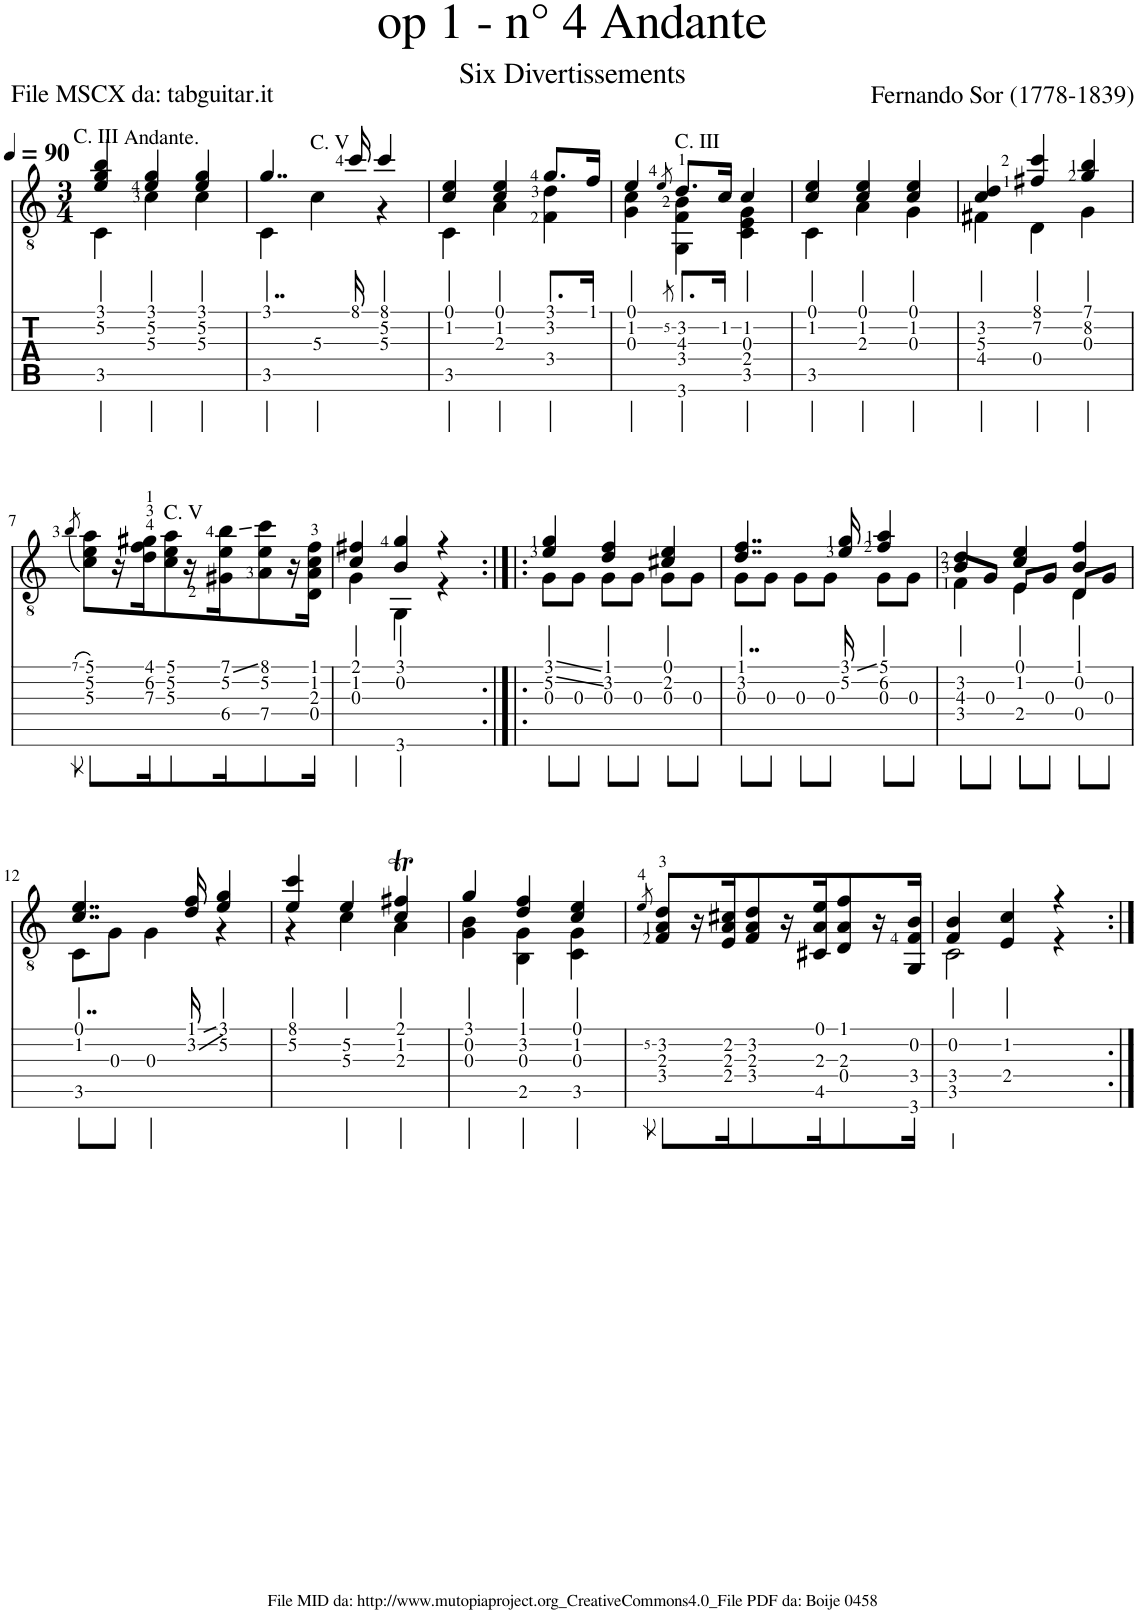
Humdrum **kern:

**kern	**kern
*part2	*part1
*staff2	*staff1
*I"Chitarra classica (Intavolatura)	*I"Guitar
*stria6	*
*	*clefGv2
*k[]	*k[]
*M3/4	*M3/4
*MM90	*MM90
=1	=1
*^	*^
!	!	!LO:TX:a:t=Andante.	!
!	!	!LO:TX:a:t=C. III	!
4e/ 4g/	4C\	4e/ 4g/ 4b/	4C\
4e/ 4g/	4c\	4e/ 4g/	4c\
4e/ 4g/	4c\	4e/ 4g/	4c\
=2	=2	=2	=2
4..g/	4C\	4..g/	4C\
!	!	!	!LO:TX:a:t=C. V
.	4c\	.	4c\
16cc/	.	16cc/	.
4c/ 4e/ 4cc/	4r	4cc/	4r
=3	=3	=3	=3
4c/ 4e/	4C\	4c/ 4e/	4C\
4c/ 4e/	4A\	4c/ 4e/	4A\
8.g/L	4F\ 4d\	8.g/L	4F\ 4d\
16f/Jk	.	16f/Jk	.
=4	=4	=4	=4
4e/	4G\ 4c\	4e/	4G\ 4c\
8qe/	.	8qe/	.
!	!	!LO:TX:a:t=C. III	!
8.d/L	4GG\ 4F\ 4B\	8.d/L	4GG\ 4F\ 4B\
16c/Jk	.	16c/Jk	.
4c/	4C\ 4E\ 4G\	4c/	4C\ 4E\ 4G\
=5	=5	=5	=5
4c/ 4e/	4C\	4c/ 4e/	4C\
4c/ 4e/	4A\	4c/ 4e/	4A\
4c/ 4e/	4G\	4c/ 4e/	4G\
=6	=6	=6	=6
4c/ 4d/	4F#X\	4c/ 4d/	4F#X\
4f#X/ 4cc/	4D\	4f#X/ 4cc/	4D\
4g/ 4b/	4G\	4g/ 4b/	4G\
*v	*v	*	*
*	*v	*v
!!LO:LB:g=z
=7	=7
(8qb\	(8qb/
8c\ 8e\ 8a\L)	8c\ 8e\ 8a\L)
16r	16r
16d\ 16f\ 16g#X\J	16d\ 16f\ 16g#X\J
!	!LO:TX:a:t=C. V
8c\ 8e\ 8a\	8c\ 8e\ 8a\
16r	16r
16G#X\ 16e\ 16b\J	16G#X\ 16e\ 16b\J
8A\ 8e\ 8cc\	8A\ 8e\ 8cc\
16r	16r
16D\ 16A\ 16c\ 16f\JJ	16D\ 16A\ 16c\ 16f\JJ
=8	=8
*^	*^
4c/ 4f#X/	4G\	4c/ 4f#X/	4G\
4B/ 4g/	4GG\	4B/ 4g/	4GG\
4r	4r	4r	4r
=9:|!|:	=9:|!|:	=9:|!|:	=9:|!|:
4e/ 4g/	8G\L	4e/ 4g/	8G\L
.	8G\J	.	8G\J
4d/ 4f/	8G\L	4d/ 4f/	8G\L
.	8G\J	.	8G\J
4c#X/ 4e/	8G\L	4c#X/ 4e/	8G\L
.	8G\J	.	8G\J
=10	=10	=10	=10
4..d/ 4..f/	8G\L	4..d/ 4..f/	8G\L
.	8G\J	.	8G\J
.	8G\L	.	8G\L
.	8G\J	.	8G\J
16e/ 16g/	.	16e/ 16g/	.
4f/ 4a/	8G\L	4f/ 4a/	8G\L
.	8G\J	.	8G\J
=11	=11	=11	=11
*	*^	*	*^
4d/	8B\L	4F\	4d/	8B/L	4F\
.	8G\J	.	.	8G/J	.
4c/ 4e/	8E\L	4E\	4c/ 4e/	8E/L	4E\
.	8G\J	.	.	8G/J	.
4B/ 4f/	8D\L	4D\	4B/ 4f/	8D/L	4D\
.	8G\J	.	.	8G/J	.
*	*v	*v	*	*	*
*	*	*	*v	*v
!!LO:LB:g=z
=12	=12	=12	=12
4..c/ 4..e/	8C\L	4..c/ 4..e/	8C\L
.	8G\J	.	8G\J
.	4G\	.	4G\
16d/ 16f/	.	16d/ 16f/	.
4e/ 4g/	4r	4e/ 4g/	4r
=13	=13	=13	=13
4e/ 4cc/	4r	4e/ 4cc/	4r
4e/	4c\	4e/	4c\
4c/ 4f#X/	4A\	4c/T 4f#X/T	4A\
=14	=14	=14	=14
4g/	4G\ 4B\	4g/	4G\ 4B\
4d/ 4f/	4BB\ 4G\	4d/ 4f/	4BB\ 4G\
4c/ 4e/	4C\ 4G\	4c/ 4e/	4C\ 4G\
*v	*v	*	*
*	*v	*v
=15	=15
8qe\	8qe/
8F\ 8A\ 8d\L	8F/ 8A/ 8d/L
16r	16r
16E\ 16A\ 16c#X\J	16E/ 16A/ 16c#X/J
8F\ 8A\ 8d\	8F/ 8A/ 8d/
16r	16r
16C#X\ 16A\ 16e\J	16C#X/ 16A/ 16e/J
8D\ 8A\ 8f\	8D/ 8A/ 8f/
16r	16r
16GG\ 16F\ 16B\JJ	16GG/ 16F/ 16B/JJ
=16	=16
*^	*^
4F/ 4B/	2C\	4F/ 4B/	2C\
4E/ 4c/	.	4E/ 4c/	.
4r	4r	4r	4r
*v	*v	*	*
*	*v	*v
=:|!	=:|!
*-	*-
